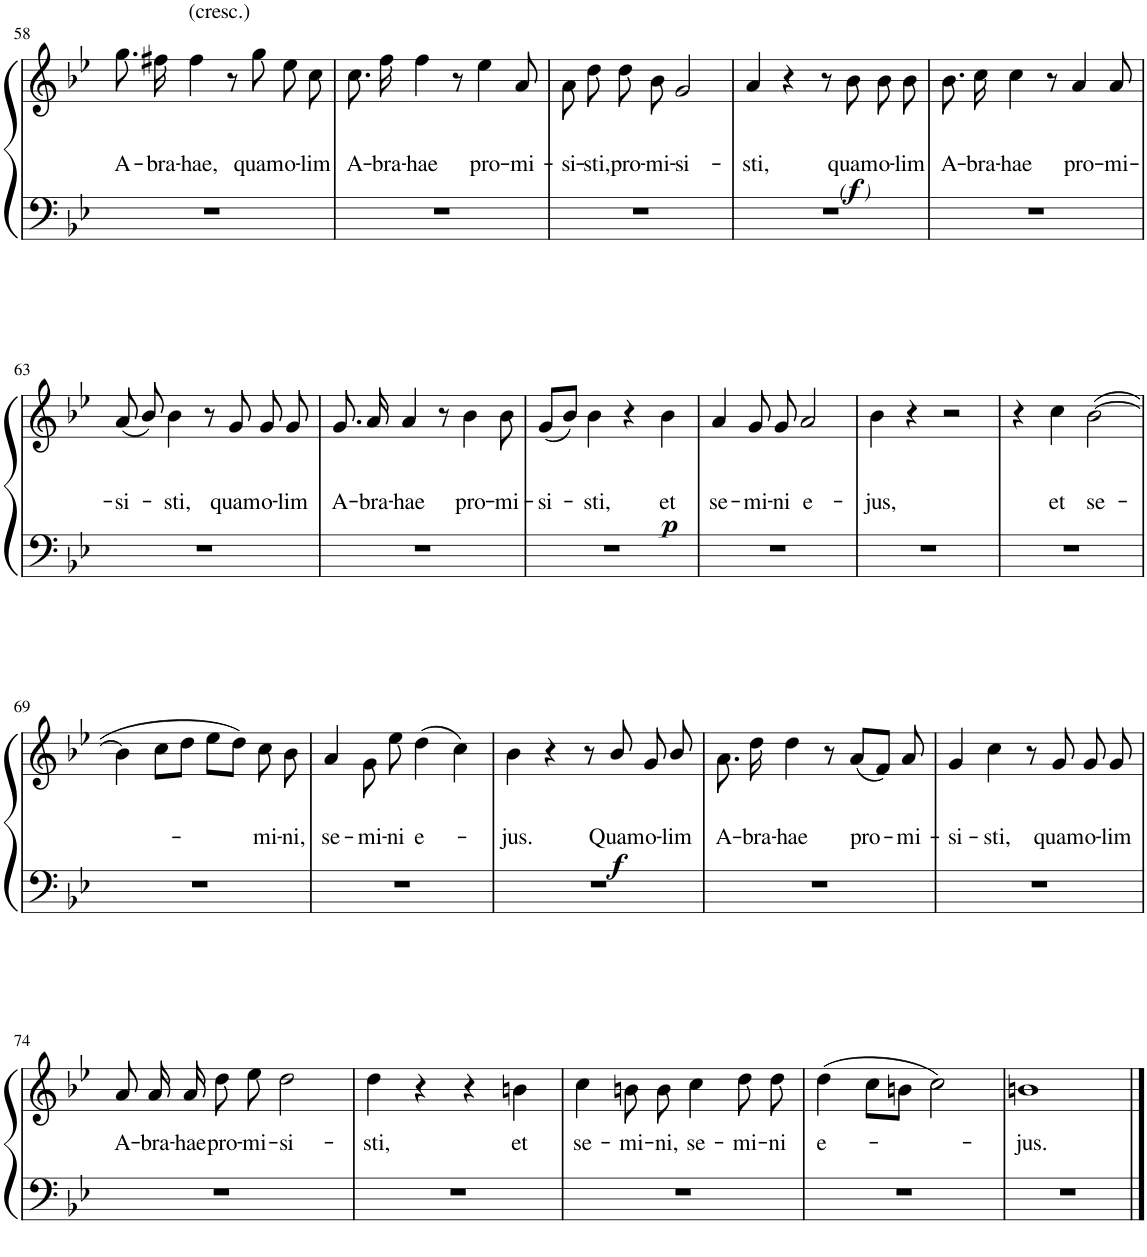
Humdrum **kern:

**kern	**kern	**text	**dynam
*part1	*part1	*part1	*part1
*staff2	*staff1	*staff1	*staff1/2
*I"Piano	*	*	*
*I'Pno.	*	*	*
!!LO:PB:g=z
*clefF4	*clefG2	*	*
*k[b-e-]	*k[b-e-]	*	*
*M4/4	*M4/4	*	*
*met(c)	*met(c)	*	*
=58	=58	=58	=58
!	!	!LO:LY:b	!
1r	8.gg\	A-	.
!	!	!LO:LY:b	!
.	16ff#X\	-bra-	.
!	!LO:TX:a:t=(cresc.)	!	!
!	!	!LO:LY:b	!
.	4ff#\	-hae,	.
.	8r	.	.
!	!	!LO:LY:b	!
.	8gg\	quam	.
!	!	!LO:LY:b	!
.	8ee-\	o-	.
!	!	!LO:LY:b	!
.	8cc\	-lim	.
=59	=59	=59	=59
!	!	!LO:LY:b	!
1r	8.cc\	A-	.
!	!	!LO:LY:b	!
.	16ff\	-bra-	.
!	!	!LO:LY:b	!
.	4ff\	-hae	.
.	8r	.	.
!	!	!LO:LY:b	!
.	4ee-\	pro-	.
!	!	!LO:LY:b	!
.	8a/	-mi-	.
=60	=60	=60	=60
!	!	!LO:LY:b	!
1r	8a\	-si-	.
!	!	!LO:LY:b	!
.	8dd\	-sti,	.
!	!	!LO:LY:b	!
.	8dd\	pro-	.
!	!	!LO:LY:b	!
.	8b-\	-mi-	.
!	!	!LO:LY:b	!
.	2g/	-si-	.
=61	=61	=61	=61
!	!	!LO:LY:b	!
1r	4a/	sti,	.
.	4r	.	.
.	8r	.	.
!	!	!LO:LY:b	!LO:DY:b
!	!	!	!LO:DY:n=1:b
!	!	!	!LO:DY:n=2:b
.	8b-\	quam	other-dynamics f other-dynamics
!	!	!LO:LY:b	!
.	8b-\	o-	.
!	!	!LO:LY:b	!
.	8b-\	-lim	.
=62	=62	=62	=62
!	!	!LO:LY:b	!
1r	8.b-\	A-	.
!	!	!LO:LY:b	!
.	16cc\	-bra-	.
!	!	!LO:LY:b	!
.	4cc\	-hae	.
.	8r	.	.
!	!	!LO:LY:b	!
.	4a/	pro-	.
!	!	!LO:LY:b	!
.	8a/	-mi-	.
!!LO:LB:g=z
=63	=63	=63	=63
!	!	!LO:LY:b	!
1r	(8a/	-si-	.
.	8b-/)	.	.
!	!	!LO:LY:b	!
.	4b-\	-sti,	.
.	8r	.	.
!	!	!LO:LY:b	!
.	8g/	quam	.
!	!	!LO:LY:b	!
.	8g/	o-	.
!	!	!LO:LY:b	!
.	8g/	-lim	.
=64	=64	=64	=64
!	!	!LO:LY:b	!
1r	8.g/	A-	.
!	!	!LO:LY:b	!
.	16a/	-bra-	.
!	!	!LO:LY:b	!
.	4a/	-hae	.
.	8r	.	.
!	!	!LO:LY:b	!
.	4b-\	pro-	.
!	!	!LO:LY:b	!
.	8b-\	-mi-	.
=65	=65	=65	=65
!	!	!LO:LY:b	!
1r	(8g/L	-si-	.
.	8b-/J)	.	.
!	!	!LO:LY:b	!
.	4b-\	-sti,	.
.	4r	.	.
!	!	!LO:LY:b	!LO:DY:b
.	4b-\	et	p
=66	=66	=66	=66
!	!	!LO:LY:b	!
1r	4a/	se-	.
!	!	!LO:LY:b	!
.	8g/	-mi-	.
!	!	!LO:LY:b	!
.	8g/	-ni	.
!	!	!LO:LY:b	!
.	2a/	e-	.
=67	=67	=67	=67
!	!	!LO:LY:b	!
1r	4b-\	-jus,	.
.	4r	.	.
.	2r	.	.
=68	=68	=68	=68
1r	4r	.	.
!	!	!LO:LY:b	!
.	4cc\	et	.
!	!	!LO:LY:b	!
.	([2b-\	se-	.
!!LO:LB:g=z
=69	=69	=69	=69
1r	4b-\]	.	.
.	8cc\L	.	.
.	8dd\J	.	.
.	8ee-\L	.	.
.	8dd\J)	.	.
!	!	!LO:LY:b	!
.	8cc\	-mi-	.
!	!	!LO:LY:b	!
.	8b-\	-ni,	.
=70	=70	=70	=70
!	!	!LO:LY:b	!
1r	4a/	se-	.
!	!	!LO:LY:b	!
.	8g\	-mi-	.
!	!	!LO:LY:b	!
.	8ee-\	-ni	.
!	!	!LO:LY:b	!
.	(4dd\	e-	.
.	4cc\)	.	.
=71	=71	=71	=71
!	!	!LO:LY:b	!
1r	4b-\	jus.	.
.	4r	.	.
.	8r	.	.
!	!	!LO:LY:b	!LO:DY:b
.	8b-/	Quam	f
!	!	!LO:LY:b	!
.	8g/	o-	.
!	!	!LO:LY:b	!
.	8b-/	-lim	.
=72	=72	=72	=72
!	!	!LO:LY:b	!
1r	8.a\	A-	.
!	!	!LO:LY:b	!
.	16dd\	-bra-	.
!	!	!LO:LY:b	!
.	4dd\	-hae	.
.	8r	.	.
!	!	!LO:LY:b	!
.	(8a/L	pro-	.
.	8f/J)	.	.
!	!	!LO:LY:b	!
.	8a/	-mi-	.
=73	=73	=73	=73
!	!	!LO:LY:b	!
1r	4g/	-si-	.
!	!	!LO:LY:b	!
.	4cc\	-sti,	.
.	8r	.	.
!	!	!LO:LY:b	!
.	8g/	quam	.
!	!	!LO:LY:b	!
.	8g/	o-	.
!	!	!LO:LY:b	!
.	8g/	-lim	.
!!LO:LB:g=z
=74	=74	=74	=74
!	!	!LO:LY:b	!
1r	8a/	A-	.
!	!	!LO:LY:b	!
.	16a/	-bra-	.
!	!	!LO:LY:b	!
.	16a/	-hae	.
!	!	!LO:LY:b	!
.	8dd\	pro-	.
!	!	!LO:LY:b	!
.	8ee-\	-mi-	.
!	!	!LO:LY:b	!
.	2dd\	-si-	.
=75	=75	=75	=75
!	!	!LO:LY:b	!
1r	4dd\	-sti,	.
.	4r	.	.
.	4r	.	.
!	!	!LO:LY:b	!
.	4bn\	et	.
=76	=76	=76	=76
!	!	!LO:LY:b	!
1r	4cc\	se-	.
!	!	!LO:LY:b	!
.	8bn\	-mi-	.
!	!	!LO:LY:b	!
.	8b\	-ni,	.
!	!	!LO:LY:b	!
.	4cc\	se-	.
!	!	!LO:LY:b	!
.	8dd\	-mi-	.
!	!	!LO:LY:b	!
.	8dd\	-ni	.
=77	=77	=77	=77
!	!	!LO:LY:b	!
1r	(4dd\	e-	.
.	8cc\L	.	.
.	8bn\J	.	.
.	2cc\)	.	.
=78	=78	=78	=78
!	!	!LO:LY:b	!
1r	1bn	-jus.	.
==	==	==	==
*-	*-	*-	*-
